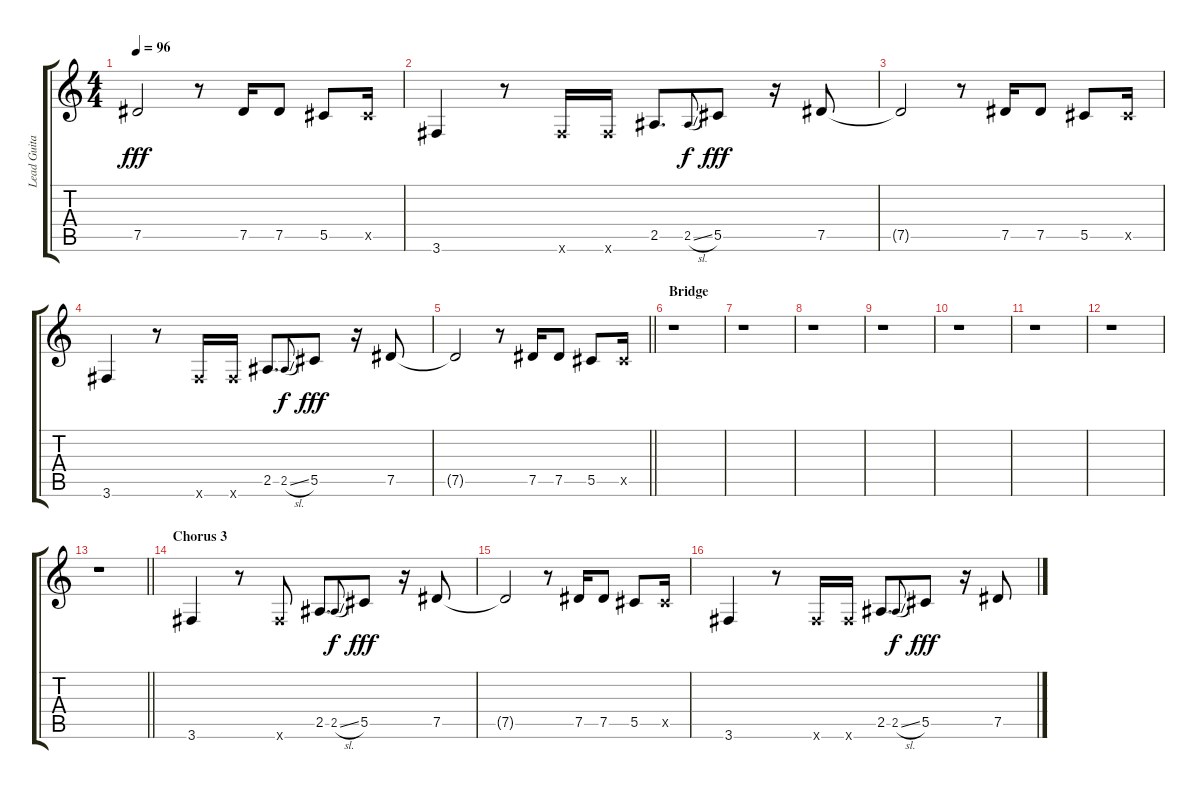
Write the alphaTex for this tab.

\track ("Lead Guitar" "Lead Guita") {instrument electricguitarmuted}
\staff {score tabs}
\tuning (Eb4 Bb3 Gb3 Db3 Ab2 Eb2) {hide}
\ts (4 4)
\tempo 96
\clef g2
\ks c
7.5{t}.2{dy fff} r.8 7.5.16 7.5.8 5.5.8 5.5{x}.16 |
3.6.4 r.8 3.6{x}.16 3.6{x}.16 2.5.8{d} 2.5{sl}.8{gr onbeat dy f} 5.5.8{dy fff} r.16 7.5.8 |
7.5{t}.2 r.8 7.5.16 7.5.8 5.5.8 5.5{x}.16 |
3.6.4 r.8 3.6{x}.16 3.6{x}.16 2.5.8{d} 2.5{sl}.8{gr onbeat dy f} 5.5.8{dy fff} r.16 7.5.8 |
\barLineRight lightlight
7.5{t}.2 r.8 7.5.16 7.5.8 5.5.8 5.5{x}.16 |
\section ("" "Bridge")
r.1 |
r.1 |
r.1 |
r.1 |
r.1 |
r.1 |
r.1 |
\barLineRight lightlight
r.1 |
\section ("" "Chorus 3")
3.6.4 r.8 3.6{x}.8 2.5.8{d} 2.5{sl}.8{gr onbeat dy f} 5.5.8{dy fff} r.16 7.5.8 |
7.5{t}.2 r.8 7.5.16 7.5.8 5.5.8 5.5{x}.16 |
3.6.4 r.8 3.6{x}.16 3.6{x}.16 2.5.8{d} 2.5{sl}.8{gr onbeat dy f} 5.5.8{dy fff} r.16 7.5.8
